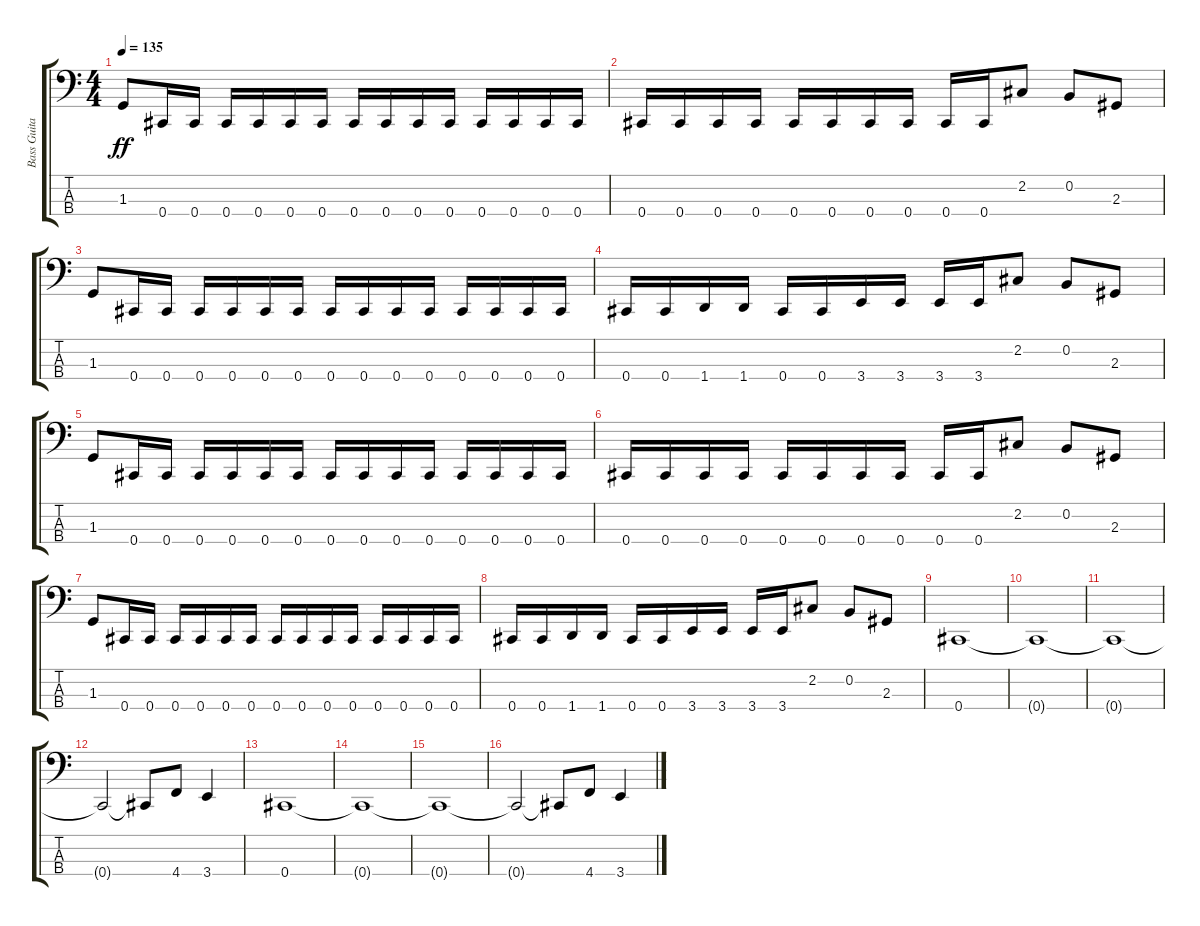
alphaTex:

\track ("Bass Guitar" "Bass Guita") {instrument electricbasspick}
\staff {score tabs}
\tuning (E2 B1 Gb1 Db1) {hide}
\ts (4 4)
\tempo 135
\clef f4
\ks c
1.3.8{dy ff} 0.4.16 0.4.16 0.4.16 0.4.16 0.4.16 0.4.16 0.4.16 0.4.16 0.4.16 0.4.16 0.4.16 0.4.16 0.4.16 0.4.16 |
0.4.16 0.4.16 0.4.16 0.4.16 0.4.16 0.4.16 0.4.16 0.4.16 0.4.16 0.4.16 2.2.8 0.2.8 2.3.8 |
1.3.8 0.4.16 0.4.16 0.4.16 0.4.16 0.4.16 0.4.16 0.4.16 0.4.16 0.4.16 0.4.16 0.4.16 0.4.16 0.4.16 0.4.16 |
0.4.16 0.4.16 1.4.16 1.4.16 0.4.16 0.4.16 3.4.16 3.4.16 3.4.16 3.4.16 2.2.8 0.2.8 2.3.8 |
1.3.8 0.4.16 0.4.16 0.4.16 0.4.16 0.4.16 0.4.16 0.4.16 0.4.16 0.4.16 0.4.16 0.4.16 0.4.16 0.4.16 0.4.16 |
0.4.16 0.4.16 0.4.16 0.4.16 0.4.16 0.4.16 0.4.16 0.4.16 0.4.16 0.4.16 2.2.8 0.2.8 2.3.8 |
1.3.8 0.4.16 0.4.16 0.4.16 0.4.16 0.4.16 0.4.16 0.4.16 0.4.16 0.4.16 0.4.16 0.4.16 0.4.16 0.4.16 0.4.16 |
0.4.16 0.4.16 1.4.16 1.4.16 0.4.16 0.4.16 3.4.16 3.4.16 3.4.16 3.4.16 2.2.8 0.2.8 2.3.8 |
0.4.1 |
0.4{t}.1 |
0.4{t}.1 |
0.4{t}.2 0.4{t}.8 4.4.8 3.4.4 |
0.4.1 |
0.4{t}.1 |
0.4{t}.1 |
0.4{t}.2 0.4{t}.8 4.4.8 3.4.4
